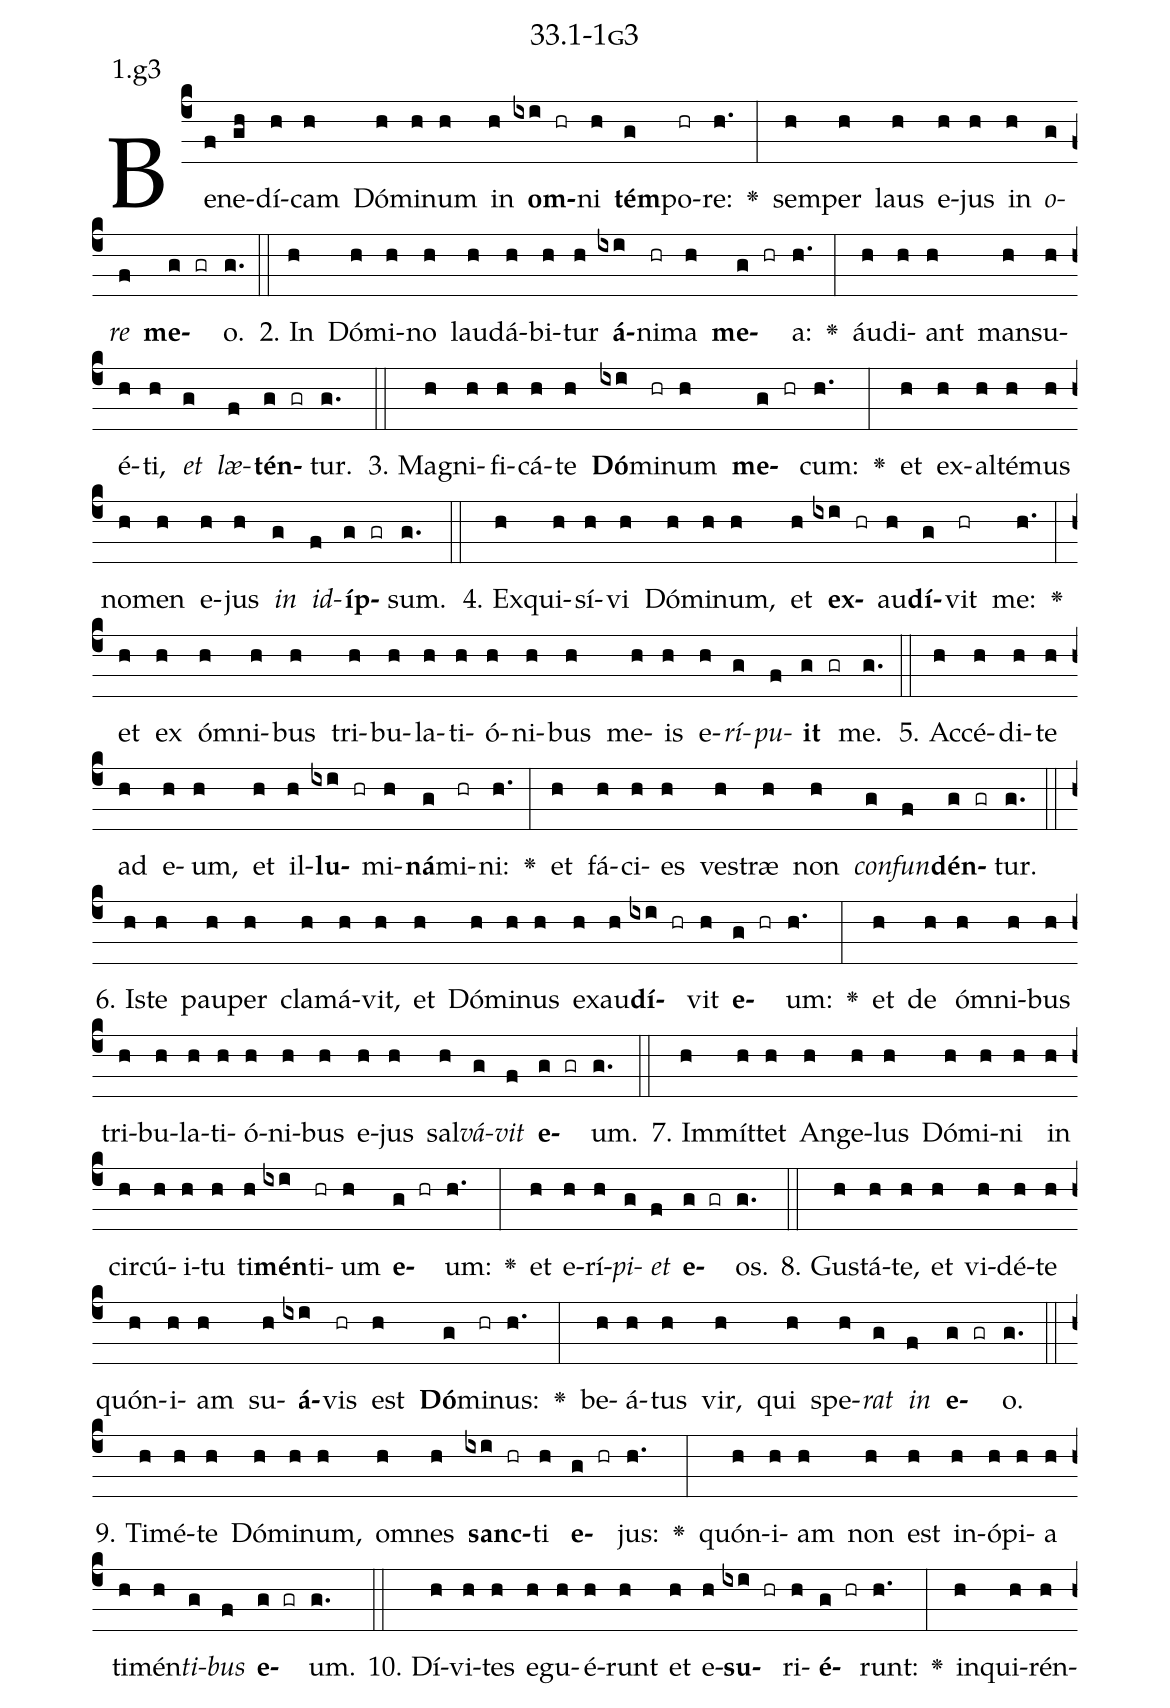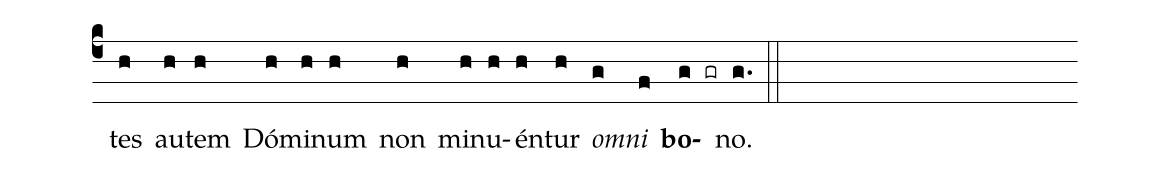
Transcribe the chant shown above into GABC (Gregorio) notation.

name: 33.1-1g3;
annotation: 1.g3;
%%
(c4)Be(f)ne(gh)dí(h)cam(h) Dó(h)mi(h)num(h) in(h) <b>om</b>(ixi hr)ni(h) <b>tém</b>(g)po(hr)re:(h.) <v>\greheightstar</v>(:) sem(h)per(h) laus(h) e(h)jus(h) in(h) <i>o</i>(g)<i>re</i>(f) <b>me</b>(g gr)o.(g.) (::)
2. In(h) Dó(h)mi(h)no(h) lau(h)dá(h)bi(h)tur(h) <b>á</b>(ixi)ni(hr)ma(h) <b>me</b>(g hr)a:(h.) <v>\greheightstar</v>(:) áu(h)di(h)ant(h) man(h)su(h)é(h)ti,(h) <i>et</i>(g) <i>læ</i>(f)<b>tén</b>(g gr)tur.(g.) (::)
3. Ma(h)gni(h)fi(h)cá(h)te(h) <b>Dó</b>(ixi)mi(hr)num(h) <b>me</b>(g hr)cum:(h.) <v>\greheightstar</v>(:) et(h) ex(h)al(h)té(h)mus(h) no(h)men(h) e(h)jus(h) <i>in</i>(g) <i>id</i>(f)<b>íp</b>(g gr)sum.(g.) (::)
4. Ex(h)qui(h)sí(h)vi(h) Dó(h)mi(h)num,(h) et(h) <b>ex</b>(ixi hr)au(h)<b>dí</b>(g)vit(hr) me:(h.) <v>\greheightstar</v>(:) et(h) ex(h) óm(h)ni(h)bus(h) tri(h)bu(h)la(h)ti(h)ó(h)ni(h)bus(h) me(h)is(h) e(h)<i>rí</i>(g)<i>pu</i>(f)<b>it</b>(g gr) me.(g.) (::)
5. Ac(h)cé(h)di(h)te(h) ad(h) e(h)um,(h) et(h) il(h)<b>lu</b>(ixi hr)mi(h)<b>ná</b>(g)mi(hr)ni:(h.) <v>\greheightstar</v>(:) et(h) fá(h)ci(h)es(h) ves(h)træ(h) non(h) <i>con</i>(g)<i>fun</i>(f)<b>dén</b>(g gr)tur.(g.) (::)
6. Is(h)te(h) pau(h)per(h) cla(h)má(h)vit,(h) et(h) Dó(h)mi(h)nus(h) ex(h)au(h)<b>dí</b>(ixi hr)vit(h) <b>e</b>(g hr)um:(h.) <v>\greheightstar</v>(:) et(h) de(h) óm(h)ni(h)bus(h) tri(h)bu(h)la(h)ti(h)ó(h)ni(h)bus(h) e(h)jus(h) sal(h)<i>vá</i>(g)<i>vit</i>(f) <b>e</b>(g gr)um.(g.) (::)
7. Im(h)mít(h)tet(h) An(h)ge(h)lus(h) Dó(h)mi(h)ni(h) in(h) cir(h)cú(h)i(h)tu(h) ti(h)<b>mén</b>(ixi)ti(hr)um(h) <b>e</b>(g hr)um:(h.) <v>\greheightstar</v>(:) et(h) e(h)rí(h)<i>pi</i>(g)<i>et</i>(f) <b>e</b>(g gr)os.(g.) (::)
8. Gus(h)tá(h)te,(h) et(h) vi(h)dé(h)te(h) quón(h)i(h)am(h) su(h)<b>á</b>(ixi)vis(hr) est(h) <b>Dó</b>(g)mi(hr)nus:(h.) <v>\greheightstar</v>(:) be(h)á(h)tus(h) vir,(h) qui(h) spe(h)<i>rat</i>(g) <i>in</i>(f) <b>e</b>(g gr)o.(g.) (::)
9. Ti(h)mé(h)te(h) Dó(h)mi(h)num,(h) om(h)nes(h) <b>sanc</b>(ixi hr)ti(h) <b>e</b>(g hr)jus:(h.) <v>\greheightstar</v>(:) quón(h)i(h)am(h) non(h) est(h) in(h)ó(h)pi(h)a(h) ti(h)mén(h)<i>ti</i>(g)<i>bus</i>(f) <b>e</b>(g gr)um.(g.) (::)
10. Dí(h)vi(h)tes(h) e(h)gu(h)é(h)runt(h) et(h) e(h)<b>su</b>(ixi hr)ri(h)<b>é</b>(g hr)runt:(h.) <v>\greheightstar</v>(:) in(h)qui(h)rén(h)tes(h) au(h)tem(h) Dó(h)mi(h)num(h) non(h) mi(h)nu(h)én(h)tur(h) <i>om</i>(g)<i>ni</i>(f) <b>bo</b>(g gr)no.(g.) (::)
